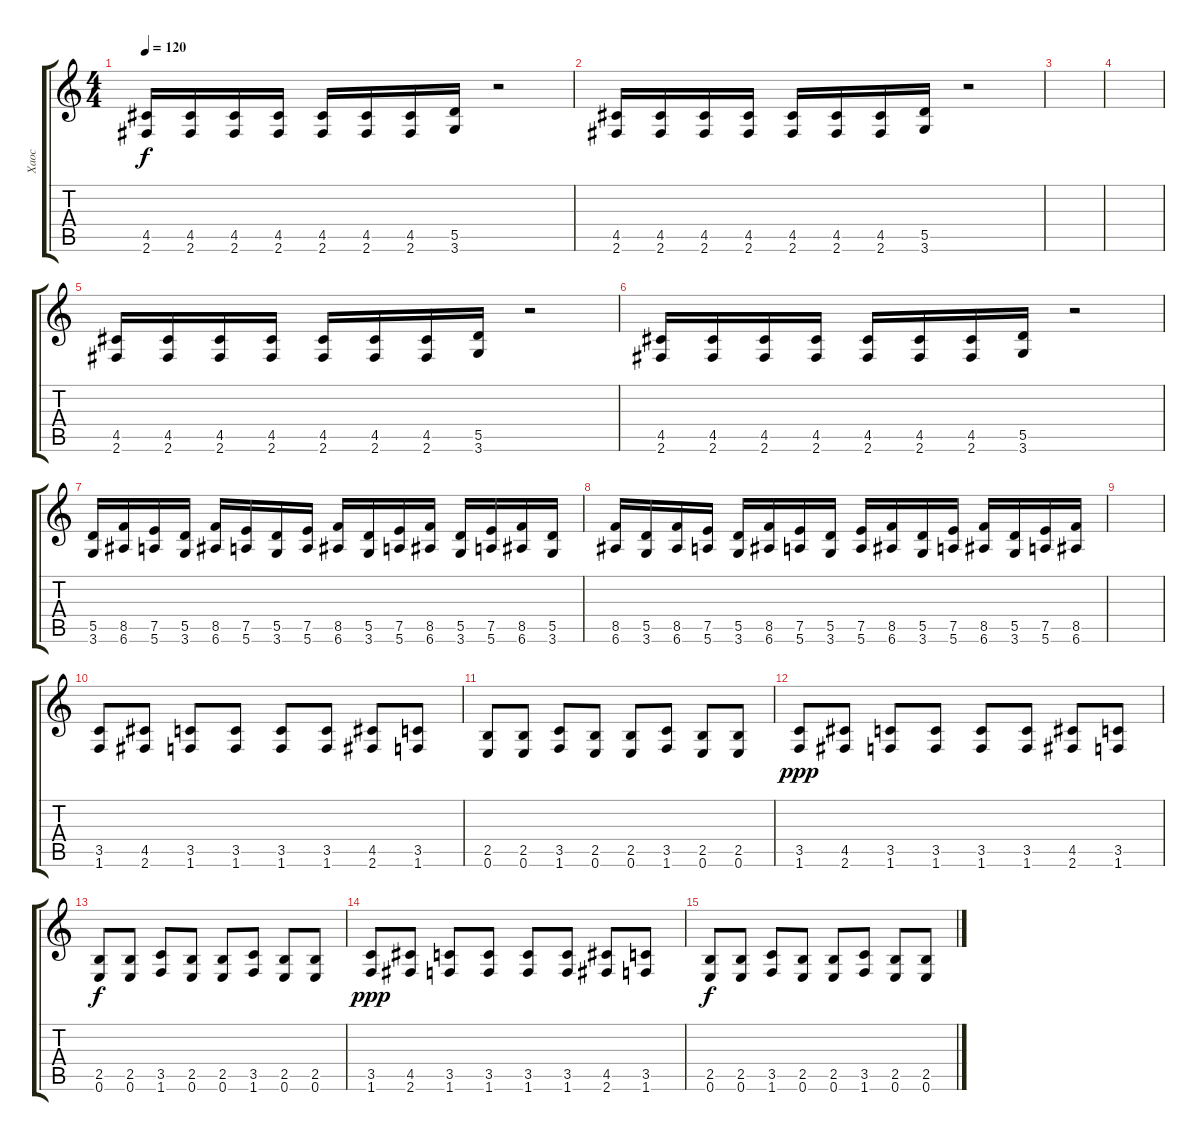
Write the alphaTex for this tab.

\track ("Хаос" "Хаос") {instrument distortionguitar}
\staff {score tabs}
\tuning (E4 B3 G3 D3 A2 E2) {hide}
\ts (4 4)
\tempo 120
\clef g2
\ks c
(4.5 2.6).16{dy f} (4.5 2.6).16 (4.5 2.6).16 (4.5 2.6).16 (4.5 2.6).16 (4.5 2.6).16 (4.5 2.6).16 (5.5 3.6).16 r.2 |
(4.5 2.6).16 (4.5 2.6).16 (4.5 2.6).16 (4.5 2.6).16 (4.5 2.6).16 (4.5 2.6).16 (4.5 2.6).16 (5.5 3.6).16 r.2 |
|
|
(4.5 2.6).16 (4.5 2.6).16 (4.5 2.6).16 (4.5 2.6).16 (4.5 2.6).16 (4.5 2.6).16 (4.5 2.6).16 (5.5 3.6).16 r.2 |
(4.5 2.6).16 (4.5 2.6).16 (4.5 2.6).16 (4.5 2.6).16 (4.5 2.6).16 (4.5 2.6).16 (4.5 2.6).16 (5.5 3.6).16 r.2 |
(5.5 3.6).16 (8.5 6.6).16 (7.5 5.6).16 (5.5 3.6).16 (8.5 6.6).16 (7.5 5.6).16 (5.5 3.6).16 (7.5 5.6).16 (8.5 6.6).16 (5.5 3.6).16 (7.5 5.6).16 (8.5 6.6).16 (5.5 3.6).16 (7.5 5.6).16 (8.5 6.6).16 (5.5 3.6).16 |
(8.5 6.6).16 (5.5 3.6).16 (8.5 6.6).16 (7.5 5.6).16 (5.5 3.6).16 (8.5 6.6).16 (7.5 5.6).16 (5.5 3.6).16 (7.5 5.6).16 (8.5 6.6).16 (5.5 3.6).16 (7.5 5.6).16 (8.5 6.6).16 (5.5 3.6).16 (7.5 5.6).16 (8.5 6.6).16 |
|
(3.5 1.6).8 (4.5 2.6).8 (3.5 1.6).8 (3.5 1.6).8 (3.5 1.6).8 (3.5 1.6).8 (4.5 2.6).8 (3.5 1.6).8 |
(2.5 0.6).8 (2.5 0.6).8 (3.5 1.6).8 (2.5 0.6).8 (2.5 0.6).8 (3.5 1.6).8 (2.5 0.6).8 (2.5 0.6).8 |
(3.5 1.6).8{dy ppp} (4.5 2.6).8 (3.5 1.6).8 (3.5 1.6).8 (3.5 1.6).8 (3.5 1.6).8 (4.5 2.6).8 (3.5 1.6).8 |
(2.5 0.6).8{dy f} (2.5 0.6).8 (3.5 1.6).8 (2.5 0.6).8 (2.5 0.6).8 (3.5 1.6).8 (2.5 0.6).8 (2.5 0.6).8 |
(3.5 1.6).8{dy ppp} (4.5 2.6).8 (3.5 1.6).8 (3.5 1.6).8 (3.5 1.6).8 (3.5 1.6).8 (4.5 2.6).8 (3.5 1.6).8 |
(2.5 0.6).8{dy f} (2.5 0.6).8 (3.5 1.6).8 (2.5 0.6).8 (2.5 0.6).8 (3.5 1.6).8 (2.5 0.6).8 (2.5 0.6).8
